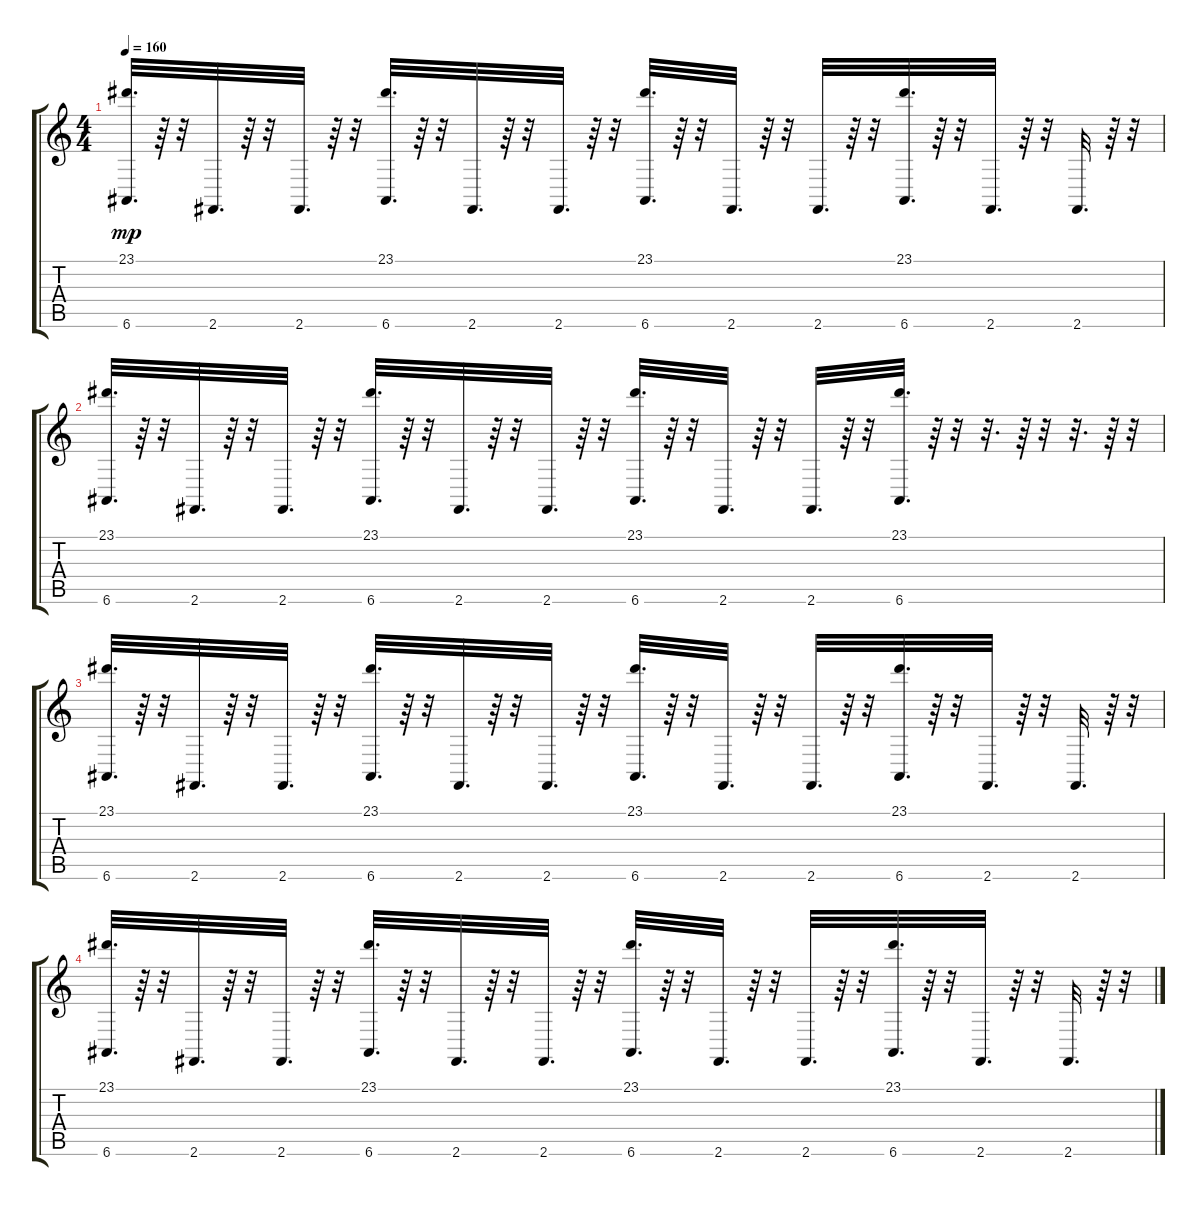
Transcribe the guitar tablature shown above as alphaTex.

\track "" {instrument celesta}
\staff {score tabs}
\tuning (E4 B3 G3 D3 A2 E2) {hide}
\ts (4 4)
\tempo 160
\clef g2
\ks c
(23.1 6.6).32{d dy mp} r.64 r.32 2.6.32{d} r.64 r.32 2.6.32{d} r.64 r.32 (23.1 6.6).32{d} r.64 r.32 2.6.32{d} r.64 r.32 2.6.32{d} r.64 r.32 (23.1 6.6).32{d} r.64 r.32 2.6.32{d} r.64 r.32 2.6.32{d} r.64 r.32 (23.1 6.6).32{d} r.64 r.32 2.6.32{d} r.64 r.32 2.6.32{d} r.64 r.32 |
(23.1 6.6).32{d} r.64 r.32 2.6.32{d} r.64 r.32 2.6.32{d} r.64 r.32 (23.1 6.6).32{d} r.64 r.32 2.6.32{d} r.64 r.32 2.6.32{d} r.64 r.32 (23.1 6.6).32{d} r.64 r.32 2.6.32{d} r.64 r.32 2.6.32{d} r.64 r.32 (23.1 6.6).32{d} r.64 r.32 r.32{d} r.64 r.32 r.32{d} r.64 r.32 |
(23.1 6.6).32{d} r.64 r.32 2.6.32{d} r.64 r.32 2.6.32{d} r.64 r.32 (23.1 6.6).32{d} r.64 r.32 2.6.32{d} r.64 r.32 2.6.32{d} r.64 r.32 (23.1 6.6).32{d} r.64 r.32 2.6.32{d} r.64 r.32 2.6.32{d} r.64 r.32 (23.1 6.6).32{d} r.64 r.32 2.6.32{d} r.64 r.32 2.6.32{d} r.64 r.32 |
(23.1 6.6).32{d} r.64 r.32 2.6.32{d} r.64 r.32 2.6.32{d} r.64 r.32 (23.1 6.6).32{d} r.64 r.32 2.6.32{d} r.64 r.32 2.6.32{d} r.64 r.32 (23.1 6.6).32{d} r.64 r.32 2.6.32{d} r.64 r.32 2.6.32{d} r.64 r.32 (23.1 6.6).32{d} r.64 r.32 2.6.32{d} r.64 r.32 2.6.32{d} r.64 r.32
